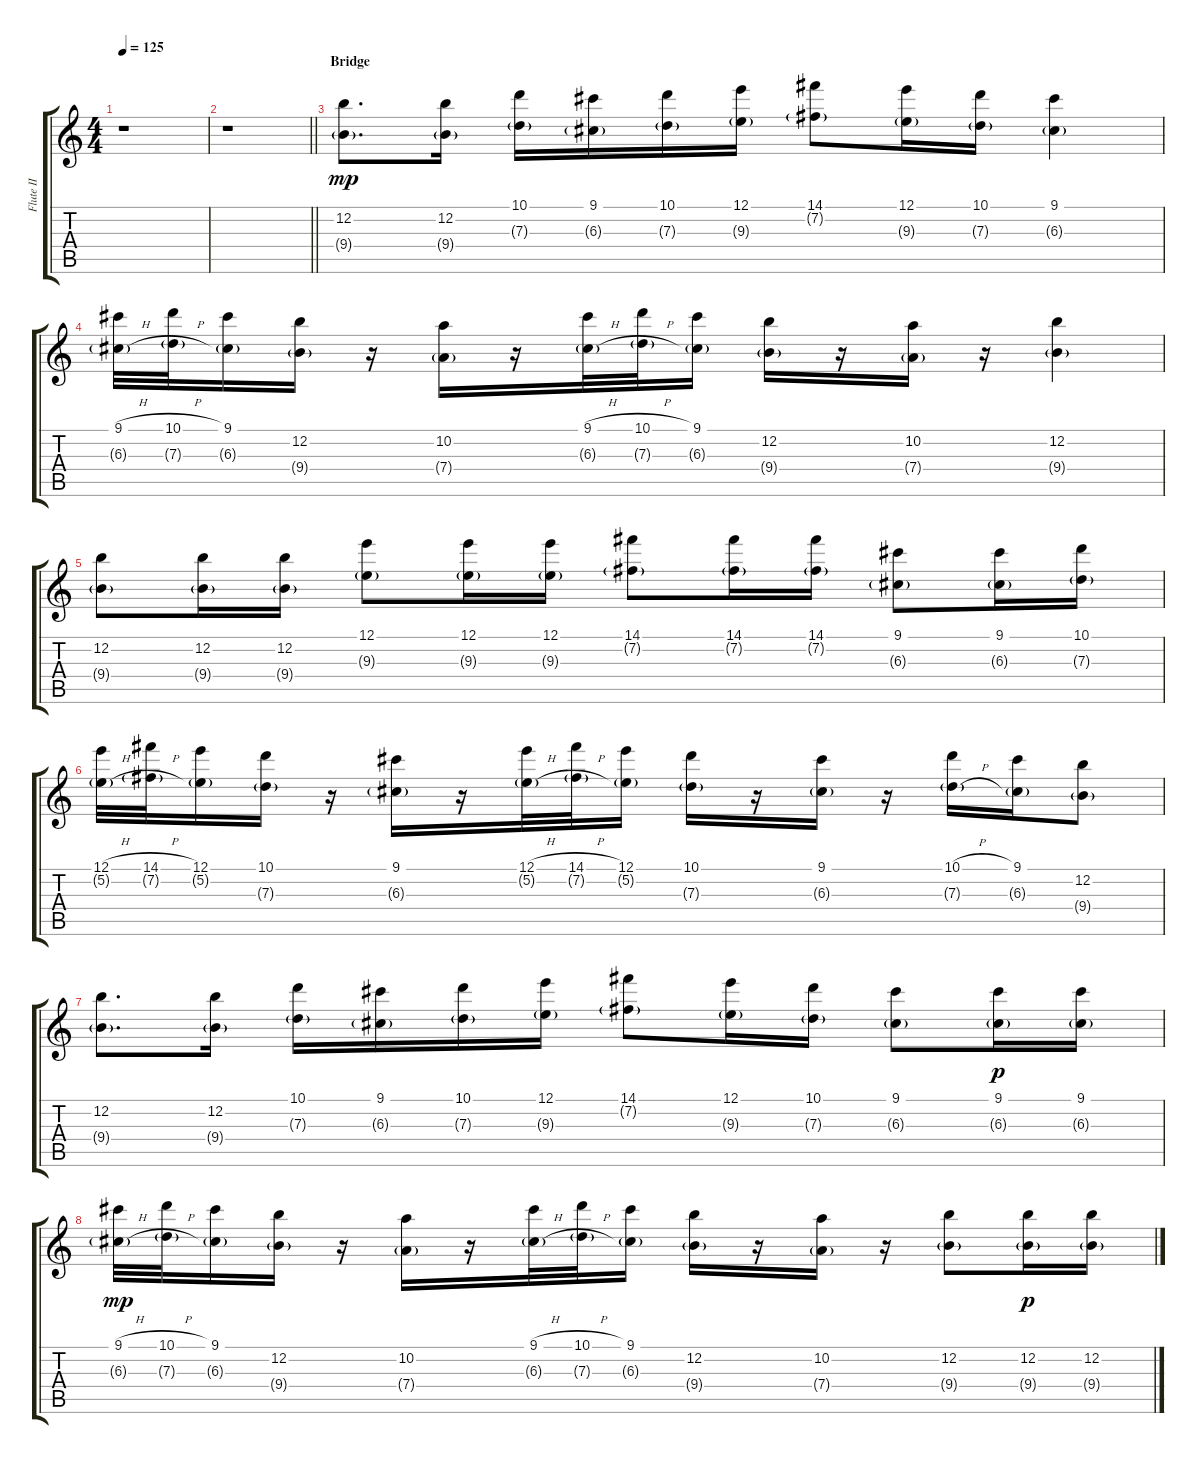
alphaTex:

\track ("Flute II" "Flute II") {instrument piccolo}
\staff {score tabs}
\tuning (E5 B4 G4 D4 A3 E3) {hide}
\ts (4 4)
\tempo 125
\clef g2
\ks c
r.1{dy mp} |
\barLineRight lightlight
r.1 |
\section ("" "Bridge")
(12.2 9.4{g}).8{d volume 10 balance 11 instrument piccolo} (12.2 9.4{g}).16 (10.1 7.3{g}).16 (9.1 6.3{g}).16 (10.1 7.3{g}).16 (12.1 9.3{g}).16 (14.1 7.2{g}).8 (12.1 9.3{g}).16 (10.1 7.3{g}).16 (9.1 6.3{g}).4 |
(9.1{h} 6.3{h g}).32 (10.1{h} 7.3{h g}).32 (9.1 6.3{g}).16 (12.2 9.4{g}).16 r.16 (10.2 7.4{g}).16 r.16 (9.1{h} 6.3{h g}).32 (10.1{h} 7.3{h g}).32 (9.1 6.3{g}).16 (12.2 9.4{g}).16 r.16 (10.2 7.4{g}).16 r.16 (12.2 9.4{g}).4 |
(12.2 9.4{g}).8 (12.2 9.4{g}).16 (12.2 9.4{g}).16 (12.1 9.3{g}).8 (12.1 9.3{g}).16 (12.1 9.3{g}).16 (14.1 7.2{g}).8 (14.1 7.2{g}).16 (14.1 7.2{g}).16 (9.1 6.3{g}).8 (9.1 6.3{g}).16 (10.1 7.3{g}).16 |
(12.1{h} 5.2{h g}).32 (14.1{h} 7.2{h g}).32 (12.1 5.2{g}).16 (10.1 7.3{g}).16 r.16 (9.1 6.3{g}).16 r.16 (12.1{h} 5.2{h g}).32 (14.1{h} 7.2{h g}).32 (12.1 5.2{g}).16 (10.1 7.3{g}).16 r.16 (9.1 6.3{g}).16 r.16 (10.1{h} 7.3{h g}).16 (9.1 6.3{g}).16 (12.2 9.4{g}).8 |
(12.2 9.4{g}).8{d} (12.2 9.4{g}).16 (10.1 7.3{g}).16 (9.1 6.3{g}).16 (10.1 7.3{g}).16 (12.1 9.3{g}).16 (14.1 7.2{g}).8 (12.1 9.3{g}).16 (10.1 7.3{g}).16 (9.1 6.3{g}).8 (9.1 6.3{g}).16{dy p} (9.1 6.3{g}).16 |
(9.1{h} 6.3{h g}).32{dy mp} (10.1{h} 7.3{h g}).32 (9.1 6.3{g}).16 (12.2 9.4{g}).16 r.16 (10.2 7.4{g}).16 r.16 (9.1{h} 6.3{h g}).32 (10.1{h} 7.3{h g}).32 (9.1 6.3{g}).16 (12.2 9.4{g}).16 r.16 (10.2 7.4{g}).16 r.16 (12.2 9.4{g}).8 (12.2 9.4{g}).16{dy p} (12.2 9.4{g}).16
